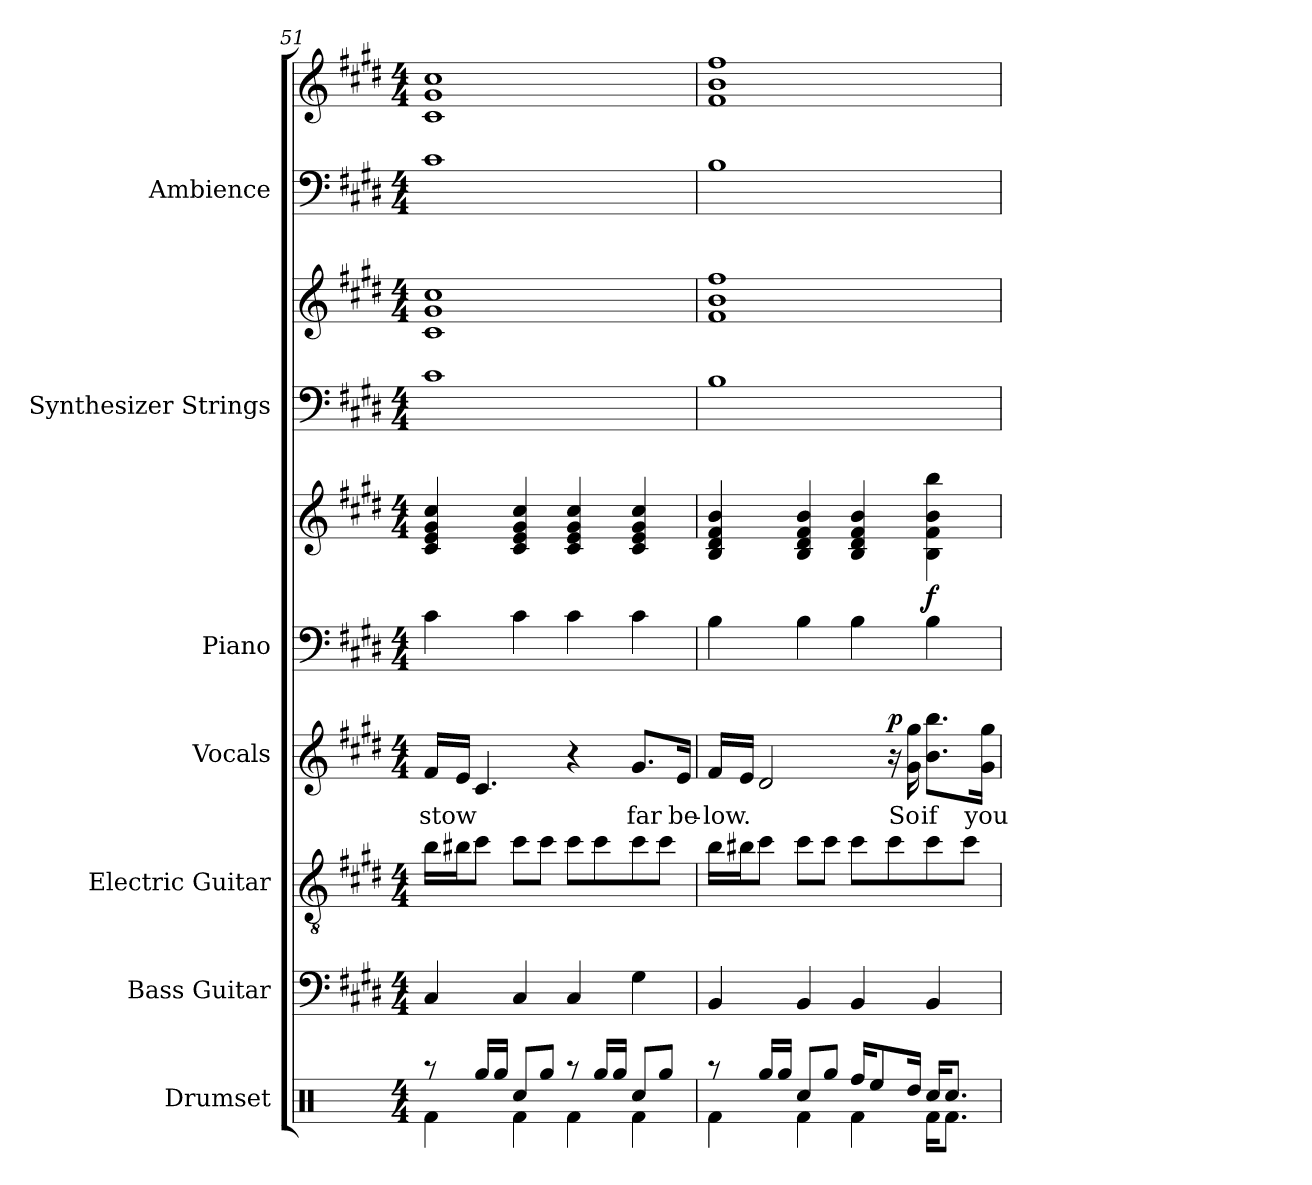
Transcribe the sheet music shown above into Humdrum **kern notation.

**kern	**kern	**kern	**kern	**text	**dynam	**kern	**kern	**dynam	**kern	**kern	**kern	**kern
*part7	*part6	*part5	*part4	*part4	*part4	*part3	*part3	*part3	*part2	*part2	*part1	*part1
*staff10	*staff9	*staff8	*staff7	*staff7	*staff7	*staff6	*staff5	*staff5/6	*staff4	*staff3	*staff2	*staff1
*I"Drumset	*I"Bass Guitar	*I"Electric Guitar	*I"Vocals	*	*	*I"Piano	*	*	*I"Synthesizer Strings	*	*I"Ambience	*
*I'D. Set	*I'B. Guit.	*I'E. Guit.	*I'Voc.	*	*	*I'Pno.	*	*	*I'Syn. Str.	*	*I'Amb.	*
*clefX	*clefF4	*clefGv2	*clefG2	*	*	*clefF4	*clefG2	*	*clefF4	*clefG2	*clefF4	*clefG2
*	*ITrd7c12	*	*	*	*	*	*	*	*	*	*	*
*k[]	*k[f#c#g#d#]	*k[f#c#g#d#]	*k[f#c#g#d#]	*	*	*k[f#c#g#d#]	*k[f#c#g#d#]	*	*k[f#c#g#d#]	*k[f#c#g#d#]	*k[f#c#g#d#]	*k[f#c#g#d#]
*M4/4	*M4/4	*M4/4	*M4/4	*	*	*M4/4	*M4/4	*	*M4/4	*M4/4	*M4/4	*M4/4
=51	=51	=51	=51	=51	=51	=51	=51	=51	=51	=51	=51	=51
*^	*	*	*	*	*	*	*	*	*	*	*	*
!	!	!	!	!	!LO:LY:b	!	!	!	!	!	!	!	!
8r	4Rf\	4CC#/	16b\LL	16f#/LL	stow	.	4c#\	4c#/ 4e/ 4g#/ 4cc#/	.	1c#	1c# 1g# 1cc#	1c#	1c# 1g# 1cc#
.	.	.	16b#X\J	16e/JJ	.	.	.	.	.	.	.	.	.
16Rgg/LL	.	.	8cc#\J	4.c#/	.	.	.	.	.	.	.	.	.
16Rgg/JJ	.	.	.	.	.	.	.	.	.	.	.	.	.
8Rcc/L	4Rf\	4CC#/	8cc#\L	.	.	.	4c#\	4c#/ 4e/ 4g#/ 4cc#/	.	.	.	.	.
8Rgg/J	.	.	8cc#\J	.	.	.	.	.	.	.	.	.	.
8r	4Rf\	4CC#/	8cc#\L	4r	.	.	4c#\	4c#/ 4e/ 4g#/ 4cc#/	.	.	.	.	.
16Rgg/LL	.	.	8cc#\	.	.	.	.	.	.	.	.	.	.
16Rgg/JJ	.	.	.	.	.	.	.	.	.	.	.	.	.
!	!	!	!	!	!LO:LY:b	!	!	!	!	!	!	!	!
8Rcc/L	4Rf\	4GG#\	8cc#\	8.g#/L	far	.	4c#\	4c#/ 4e/ 4g#/ 4cc#/	.	.	.	.	.
8Rgg/J	.	.	8cc#\J	.	.	.	.	.	.	.	.	.	.
!	!	!	!	!	!LO:LY:b	!	!	!	!	!	!	!	!
.	.	.	.	16e/Jk	be-	.	.	.	.	.	.	.	.
!!LO:PB:g=z
=52	=52	=52	=52	=52	=52	=52	=52	=52	=52	=52	=52	=52	=52
!	!	!	!	!	!LO:LY:b	!	!	!	!	!	!	!	!
8r	4Rf\	4BBB/	16b\LL	16f#/LL	-low.	.	4B\	4B/ 4d#/ 4f#/ 4b/	.	1B	1f# 1b 1ff#	1B	1f# 1b 1ff#
.	.	.	16b#X\J	16e/JJ	.	.	.	.	.	.	.	.	.
16Rgg/LL	.	.	8cc#\J	2d#/	.	.	.	.	.	.	.	.	.
16Rgg/JJ	.	.	.	.	.	.	.	.	.	.	.	.	.
8Rcc/L	4Rf\	4BBB/	8cc#\L	.	.	.	4B\	4B/ 4d#/ 4f#/ 4b/	.	.	.	.	.
8Rgg/J	.	.	8cc#\J	.	.	.	.	.	.	.	.	.	.
16Rff/KL	4Rf\	4BBB/	8cc#\L	.	.	.	4B\	4B/ 4d#/ 4f#/ 4b/	.	.	.	.	.
8Ree/	.	.	.	.	.	.	.	.	.	.	.	.	.
!	!	!	!	!	!	!LO:DY:b	!	!	!	!	!	!	!
.	.	.	8cc#\	16r	.	p	.	.	.	.	.	.	.
!	!	!	!	!	!LO:LY:b	!	!	!	!	!	!	!	!
16Rdd/Jk	.	.	.	16g#\ 16gg#\	So	.	.	.	.	.	.	.	.
!	!	!	!	!	!LO:LY:b	!	!	!	!LO:DY:b	!	!	!	!
16Rcc/KL	16Rf\KL	4BBB/	8cc#\	8.b\ 8.bb\L	if	.	4B\	4B\ 4f#\ 4b\ 4bb\	f	.	.	.	.
8.Rcc/J	8.Rf\J	.	.	.	.	.	.	.	.	.	.	.	.
.	.	.	8cc#\J	.	.	.	.	.	.	.	.	.	.
!	!	!	!	!	!LO:LY:b	!	!	!	!	!	!	!	!
.	.	.	.	16g#\ 16gg#\Jk	you	.	.	.	.	.	.	.	.
*v	*v	*	*	*	*	*	*	*	*	*	*	*	*
=	=	=	=	=	=	=	=	=	=	=	=	=
*-	*-	*-	*-	*-	*-	*-	*-	*-	*-	*-	*-	*-
